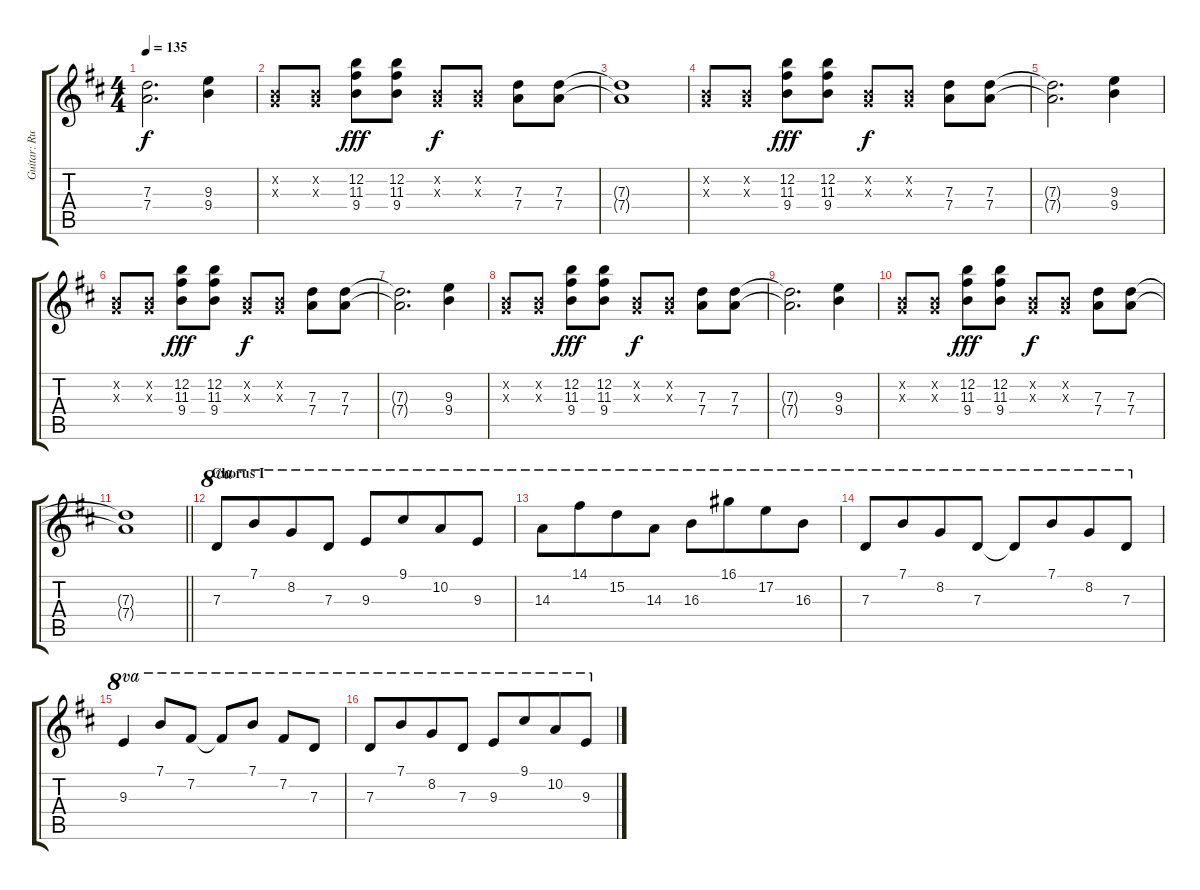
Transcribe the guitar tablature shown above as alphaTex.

\track ("Guitar: Rudolf" "Guitar: Ru") {instrument electricguitarclean}
\staff {score tabs}
\tuning (E4 B3 G3 D3 A2 E2) {hide}
\ts (4 4)
\tempo 135
\clef g2
\ks d
(7.3{t} 7.4{t}).2{d dy f} (9.3 9.4).4 |
(0.2{x} 0.3{x}).8 (0.2{x} 0.3{x}).8 (12.2 11.3 9.4).8{dy fff} (12.2 11.3 9.4).8 (0.2{x} 0.3{x}).8{dy f} (0.2{x} 0.3{x}).8 (7.3 7.4).8 (7.3 7.4).8 |
(7.3{t} 7.4{t}).1 |
(0.2{x} 0.3{x}).8 (0.2{x} 0.3{x}).8 (12.2 11.3 9.4).8{dy fff} (12.2 11.3 9.4).8 (0.2{x} 0.3{x}).8{dy f} (0.2{x} 0.3{x}).8 (7.3 7.4).8 (7.3 7.4).8 |
(7.3{t} 7.4{t}).2{d} (9.3 9.4).4 |
(0.2{x} 0.3{x}).8 (0.2{x} 0.3{x}).8 (12.2 11.3 9.4).8{dy fff} (12.2 11.3 9.4).8 (0.2{x} 0.3{x}).8{dy f} (0.2{x} 0.3{x}).8 (7.3 7.4).8 (7.3 7.4).8 |
(7.3{t} 7.4{t}).2{d} (9.3 9.4).4 |
(0.2{x} 0.3{x}).8 (0.2{x} 0.3{x}).8 (12.2 11.3 9.4).8{dy fff} (12.2 11.3 9.4).8 (0.2{x} 0.3{x}).8{dy f} (0.2{x} 0.3{x}).8 (7.3 7.4).8 (7.3 7.4).8 |
(7.3{t} 7.4{t}).2{d} (9.3 9.4).4 |
(0.2{x} 0.3{x}).8 (0.2{x} 0.3{x}).8 (12.2 11.3 9.4).8{dy fff} (12.2 11.3 9.4).8 (0.2{x} 0.3{x}).8{dy f} (0.2{x} 0.3{x}).8 (7.3 7.4).8 (7.3 7.4).8 |
\barLineRight lightlight
(7.3{t} 7.4{t}).1 |
\section ("" "Chorus I")
7.3.8{ot 8va} 7.1.8{ot 8va beam merge} 8.2.8{ot 8va} 7.3.8{ot 8va} 9.3.8{ot 8va} 9.1.8{ot 8va beam merge} 10.2.8{ot 8va} 9.3.8{ot 8va} |
14.3.8{ot 8va} 14.1.8{ot 8va beam merge} 15.2.8{ot 8va} 14.3.8{ot 8va} 16.3.8{ot 8va} 16.1.8{ot 8va beam merge} 17.2.8{ot 8va} 16.3.8{ot 8va} |
7.3.8{ot 8va} 7.1.8{ot 8va beam merge} 8.2.8{ot 8va} 7.3.8{ot 8va} 7.3{t}.8{ot 8va} 7.1.8{ot 8va beam merge} 8.2.8{ot 8va} 7.3.8{ot 8va} |
9.3.4{ot 8va} 7.1.8{ot 8va} 7.2.8{ot 8va} 7.2{t}.8{ot 8va} 7.1.8{ot 8va} 7.2.8{ot 8va} 7.3.8{ot 8va} |
7.3.8{ot 8va} 7.1.8{ot 8va beam merge} 8.2.8{ot 8va} 7.3.8{ot 8va} 9.3.8{ot 8va} 9.1.8{ot 8va beam merge} 10.2.8{ot 8va} 9.3.8{ot 8va}
